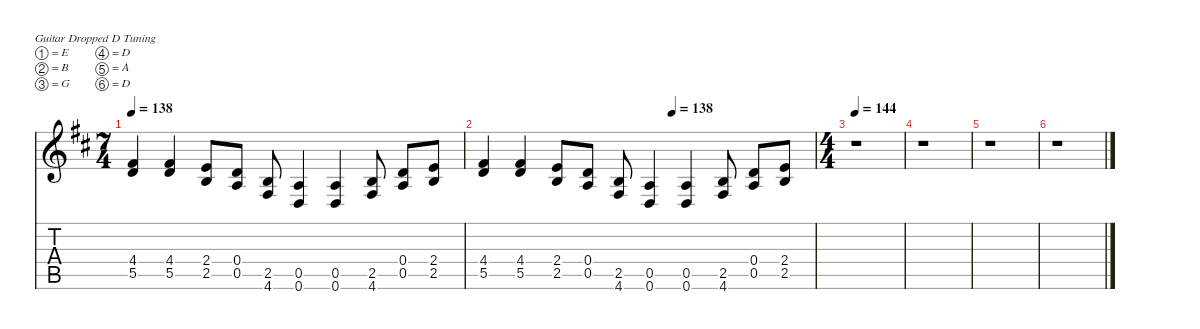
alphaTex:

\defaultSystemsLayout 4
\hideDynamics
\bracketExtendMode nobrackets
\singleTrackTrackNamePolicy hidden
\multiTrackTrackNamePolicy hidden
\firstSystemTrackNameMode fullname
\firstSystemTrackNameOrientation horizontal
\otherSystemsTrackNameOrientation horizontal
\track ("Guitar" "jz.guit.") {instrument electricguitarjazz}
\staff {score tabs}
\tuning (E4 B3 G3 D3 A2 D2)
\ts (7 4)
\tempo 138
\clef g2
\ks d
(4.4{acc #} 5.5{acc forcenatural}).4{dy ff beam Up} (4.4{acc #} 5.5{acc forcenatural}).4{beam Up} (2.4{acc forcenatural} 2.5{acc forcenatural}).8{beam Up} (0.4{acc forcenatural} 0.5{acc forcenatural}).8{beam Up} (2.5{acc forcenatural} 4.6{acc #}).8{beam Up} (0.5{acc forcenatural} 0.6{acc forcenatural}).4{beam Up} (0.5{acc forcenatural} 0.6{acc forcenatural}).4{beam Up} (2.5{acc forcenatural} 4.6{acc #}).8{beam Up} (0.4{acc forcenatural} 0.5{acc forcenatural}).8{beam Up} (2.4{acc forcenatural} 2.5{acc forcenatural}).8{beam Up} |
\tempo (138 0.571429)
(4.4{acc #} 5.5{acc forcenatural}).4{beam Up} (4.4{acc #} 5.5{acc forcenatural}).4{beam Up} (2.4{acc forcenatural} 2.5{acc forcenatural}).8{beam Up} (0.4{acc forcenatural} 0.5{acc forcenatural}).8{beam Up} (2.5{acc forcenatural} 4.6{acc #}).8{beam Up} (0.5{acc forcenatural} 0.6{acc forcenatural}).4{beam Up} (0.5{acc forcenatural} 0.6{acc forcenatural}).4{beam Up} (2.5{acc forcenatural} 4.6{acc #}).8{beam Up} (0.4{acc forcenatural} 0.5{acc forcenatural}).8{beam Up} (2.4{acc forcenatural} 2.5{acc forcenatural}).8{beam Up} |
\ts (4 4)
\beaming (8 2 2 2 2)
\tempo 144
r.1{beam Down} |
r.1{beam Down} |
r.1{beam Down} |
r.1{beam Down}
